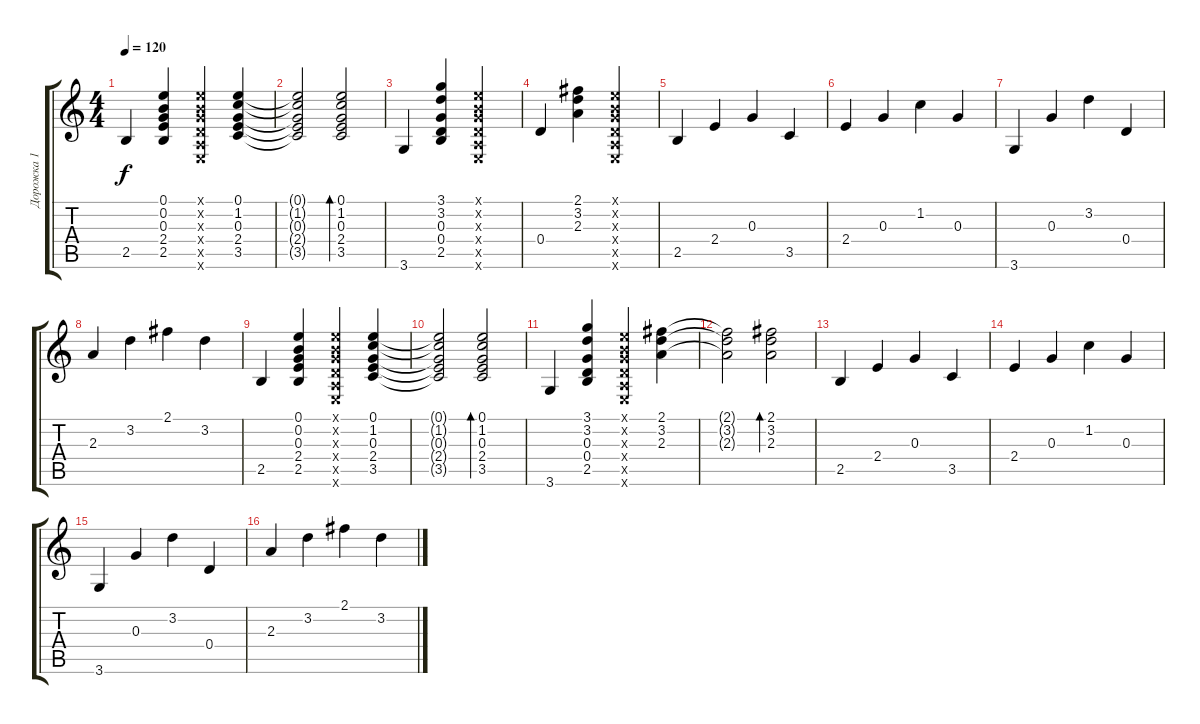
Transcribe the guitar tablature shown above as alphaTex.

\track ("Дорожка 1" "Дорожка 1") {instrument acousticguitarsteel}
\staff {score tabs}
\tuning (E4 B3 G3 D3 A2 E2) {hide}
\ts (4 4)
\tempo 120
\clef g2
\ks c
2.5.4{dy f} (0.1 0.2 0.3 2.4 2.5).4 (0.1{x} 0.2{x} 0.3{x} 0.4{x} 0.5{x} 0.6{x}).4 (0.1 1.2 0.3 2.4 3.5).4 |
(0.1{t} 1.2{t} 0.3{t} 2.4{t} 3.5{t}).2 (0.1 1.2 0.3 2.4 3.5).2{bd 240} |
3.6.4 (3.1 3.2 0.3 0.4 2.5).4 (0.1{x} 0.2{x} 0.3{x} 0.4{x} 0.5{x} 0.6{x}).2 |
0.4.4 (2.1 3.2 2.3).4 (0.1{x} 0.2{x} 0.3{x} 0.4{x} 0.5{x} 0.6{x}).2 |
2.5.4 2.4.4 0.3.4 3.5.4 |
2.4.4 0.3.4 1.2.4 0.3.4 |
3.6.4 0.3.4 3.2.4 0.4.4 |
2.3.4 3.2.4 2.1.4 3.2.4 |
2.5.4 (0.1 0.2 0.3 2.4 2.5).4 (0.1{x} 0.2{x} 0.3{x} 0.4{x} 0.5{x} 0.6{x}).4 (0.1 1.2 0.3 2.4 3.5).4 |
(0.1{t} 1.2{t} 0.3{t} 2.4{t} 3.5{t}).2 (0.1 1.2 0.3 2.4 3.5).2{bd 240} |
3.6.4 (3.1 3.2 0.3 0.4 2.5).4 (0.1{x} 0.2{x} 0.3{x} 0.4{x} 0.5{x} 0.6{x}).4 (2.1 3.2 2.3).4 |
(2.1{t} 3.2{t} 2.3{t}).2 (2.1 3.2 2.3).2{bd 240} |
2.5.4 2.4.4 0.3.4 3.5.4 |
2.4.4 0.3.4 1.2.4 0.3.4 |
3.6.4 0.3.4 3.2.4 0.4.4 |
2.3.4 3.2.4 2.1.4 3.2.4
